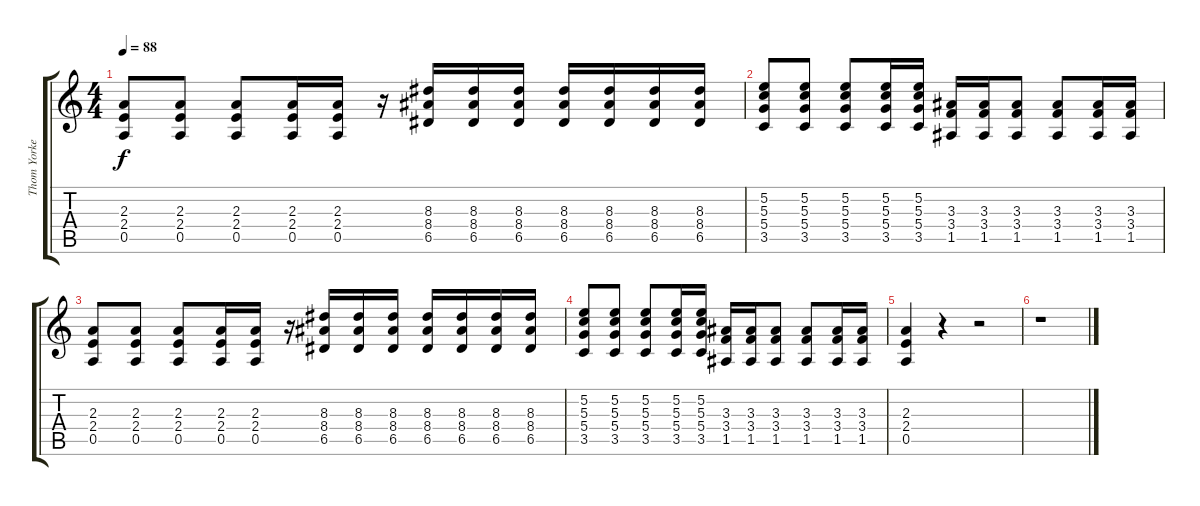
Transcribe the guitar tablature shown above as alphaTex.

\track ("Thom Yorke" "Thom Yorke") {instrument acousticguitarsteel}
\staff {score tabs}
\tuning (E4 B3 G3 D3 A2 E2) {hide}
\ts (4 4)
\tempo 88
\clef g2
\ks c
(2.3 2.4 0.5).8{dy f} (2.3 2.4 0.5).8 (2.3 2.4 0.5).8 (2.3 2.4 0.5).16 (2.3 2.4 0.5).16 r.16 (8.3 8.4 6.5).16 (8.3 8.4 6.5).16 (8.3 8.4 6.5).16 (8.3 8.4 6.5).16 (8.3 8.4 6.5).16 (8.3 8.4 6.5).16 (8.3 8.4 6.5).16 |
(5.2 5.3 5.4 3.5).8 (5.2 5.3 5.4 3.5).8 (5.2 5.3 5.4 3.5).8 (5.2 5.3 5.4 3.5).16 (5.2 5.3 5.4 3.5).16 (3.3 3.4 1.5).16 (3.3 3.4 1.5).16 (3.3 3.4 1.5).8 (3.3 3.4 1.5).8 (3.3 3.4 1.5).16 (3.3 3.4 1.5).16 |
(2.3 2.4 0.5).8 (2.3 2.4 0.5).8 (2.3 2.4 0.5).8 (2.3 2.4 0.5).16 (2.3 2.4 0.5).16 r.16 (8.3 8.4 6.5).16 (8.3 8.4 6.5).16 (8.3 8.4 6.5).16 (8.3 8.4 6.5).16 (8.3 8.4 6.5).16 (8.3 8.4 6.5).16 (8.3 8.4 6.5).16 |
(5.2 5.3 5.4 3.5).8 (5.2 5.3 5.4 3.5).8 (5.2 5.3 5.4 3.5).8 (5.2 5.3 5.4 3.5).16 (5.2 5.3 5.4 3.5).16 (3.3 3.4 1.5).16 (3.3 3.4 1.5).16 (3.3 3.4 1.5).8 (3.3 3.4 1.5).8 (3.3 3.4 1.5).16 (3.3 3.4 1.5).16 |
(2.3 2.4 0.5).4 r.4 r.2 |
r.1
